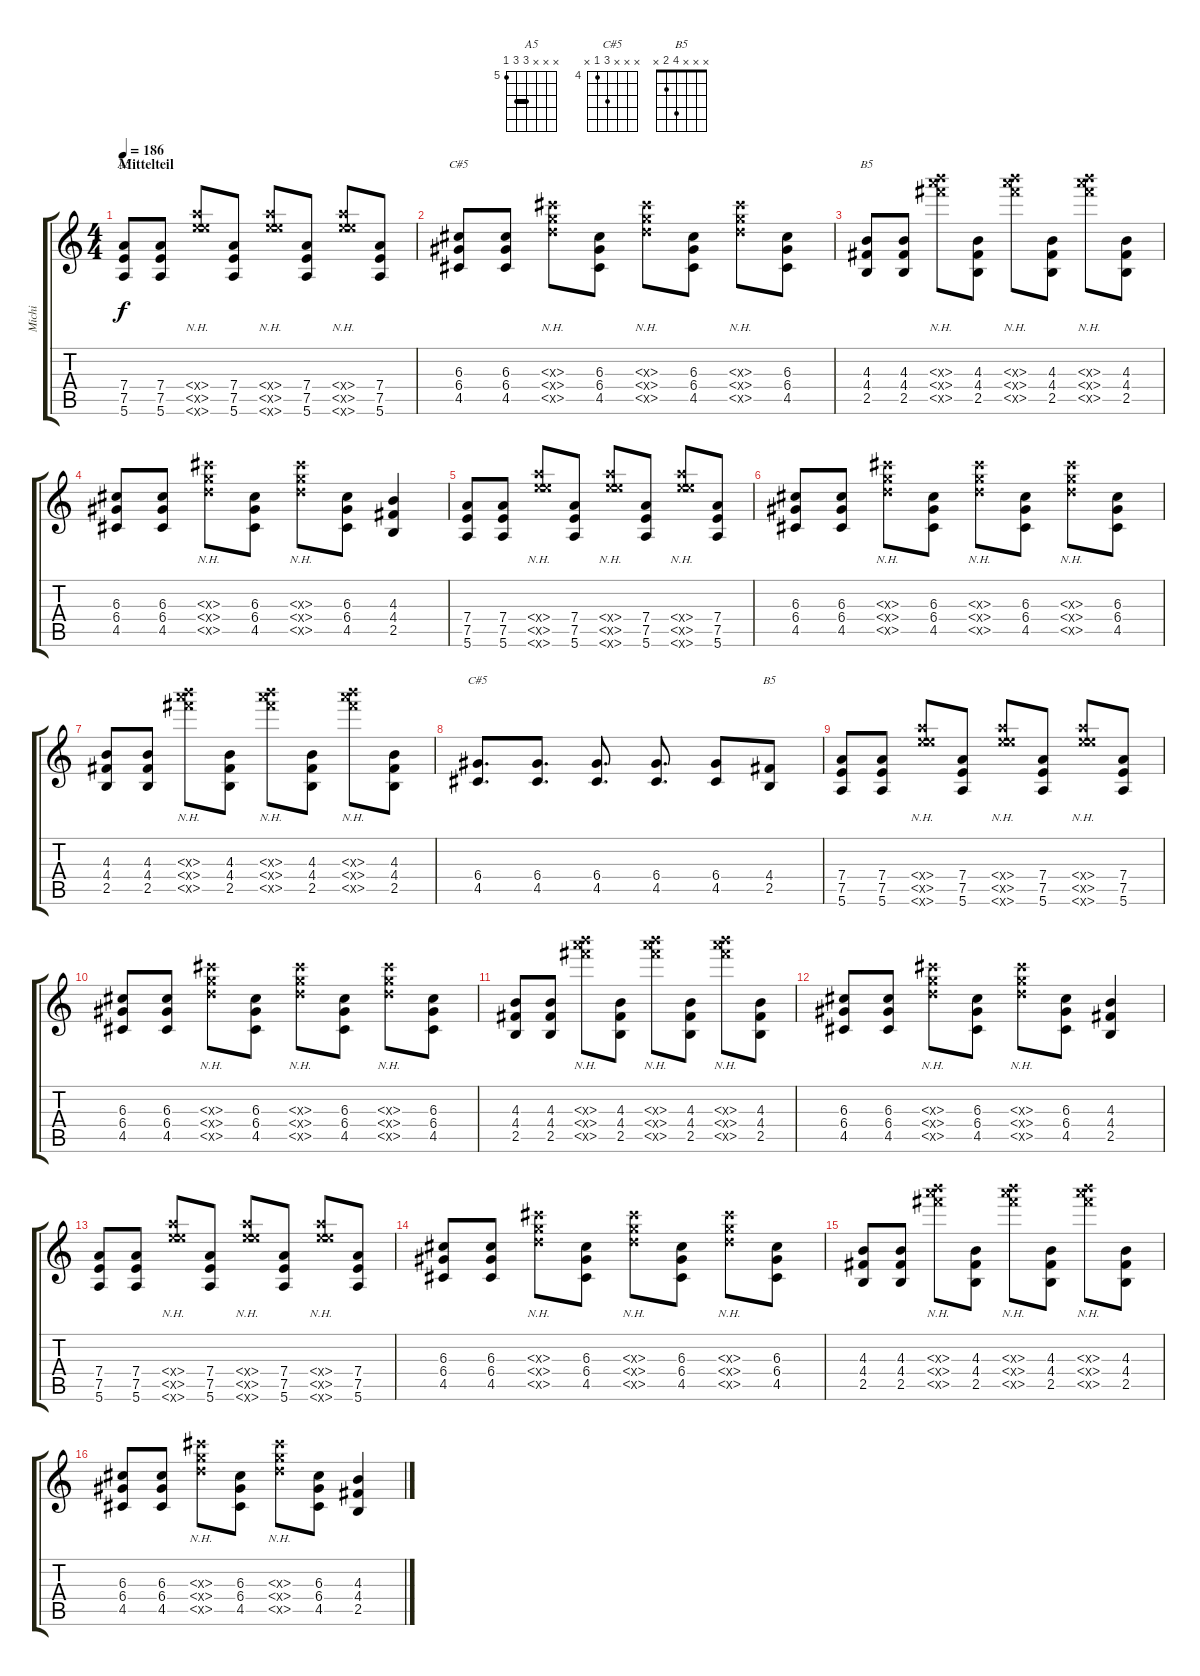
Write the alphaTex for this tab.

\track ("Michi" "Michi") {instrument overdrivenguitar}
\staff {score tabs}
\tuning (E4 B3 G3 D3 A2 E2) {hide}
\chord ("A5" x x x 7 7 5) {firstfret 5 barre 7}
\chord ("C#5" x x 6 6 4 x) {firstfret 4 barre 6}
\chord ("B5" x x 4 4 2 x) {barre 4}
\chord ("C#5" x x x 6 4 x) {firstfret 4}
\chord ("B5" x x x 4 2 x)
\ts (4 4)
\section ("" "Mittelteil")
\tempo 186
\clef g2
\ks c
(7.4 7.5 5.6).8{ch "A5" dy f} (7.4 7.5 5.6).8 (7.4{nh x} 7.5{nh x} 5.6{nh x}).8 (7.4 7.5 5.6).8 (7.4{nh x} 7.5{nh x} 5.6{nh x}).8 (7.4 7.5 5.6).8 (7.4{nh x} 7.5{nh x} 5.6{nh x}).8 (7.4 7.5 5.6).8 |
(6.3 6.4 4.5).8{ch "C#5"} (6.3 6.4 4.5).8 (6.3{nh x} 6.4{nh x} 4.5{nh x}).8 (6.3 6.4 4.5).8 (6.3{nh x} 6.4{nh x} 4.5{nh x}).8 (6.3 6.4 4.5).8 (6.3{nh x} 6.4{nh x} 4.5{nh x}).8 (6.3 6.4 4.5).8 |
(4.3 4.4 2.5).8{ch "B5"} (4.3 4.4 2.5).8 (4.3{nh x} 4.4{nh x} 2.5{nh x}).8 (4.3 4.4 2.5).8 (4.3{nh x} 4.4{nh x} 2.5{nh x}).8 (4.3 4.4 2.5).8 (4.3{nh x} 4.4{nh x} 2.5{nh x}).8 (4.3 4.4 2.5).8 |
(6.3 6.4 4.5).8 (6.3 6.4 4.5).8 (6.3{nh x} 6.4{nh x} 4.5{nh x}).8 (6.3 6.4 4.5).8 (6.3{nh x} 6.4{nh x} 4.5{nh x}).8 (6.3 6.4 4.5).8 (4.3 4.4 2.5).4 |
(7.4 7.5 5.6).8 (7.4 7.5 5.6).8 (7.4{nh x} 7.5{nh x} 5.6{nh x}).8 (7.4 7.5 5.6).8 (7.4{nh x} 7.5{nh x} 5.6{nh x}).8 (7.4 7.5 5.6).8 (7.4{nh x} 7.5{nh x} 5.6{nh x}).8 (7.4 7.5 5.6).8 |
(6.3 6.4 4.5).8 (6.3 6.4 4.5).8 (6.3{nh x} 6.4{nh x} 4.5{nh x}).8 (6.3 6.4 4.5).8 (6.3{nh x} 6.4{nh x} 4.5{nh x}).8 (6.3 6.4 4.5).8 (6.3{nh x} 6.4{nh x} 4.5{nh x}).8 (6.3 6.4 4.5).8 |
(4.3 4.4 2.5).8 (4.3 4.4 2.5).8 (4.3{nh x} 4.4{nh x} 2.5{nh x}).8 (4.3 4.4 2.5).8 (4.3{nh x} 4.4{nh x} 2.5{nh x}).8 (4.3 4.4 2.5).8 (4.3{nh x} 4.4{nh x} 2.5{nh x}).8 (4.3 4.4 2.5).8 |
(6.4 4.5).8{d ch "C#5"} (6.4 4.5).8{d} (6.4 4.5).8{d} (6.4 4.5).8{d} (6.4 4.5).8 (4.4 2.5).8{ch "B5"} |
(7.4 7.5 5.6).8 (7.4 7.5 5.6).8 (7.4{nh x} 7.5{nh x} 5.6{nh x}).8 (7.4 7.5 5.6).8 (7.4{nh x} 7.5{nh x} 5.6{nh x}).8 (7.4 7.5 5.6).8 (7.4{nh x} 7.5{nh x} 5.6{nh x}).8 (7.4 7.5 5.6).8 |
(6.3 6.4 4.5).8 (6.3 6.4 4.5).8 (6.3{nh x} 6.4{nh x} 4.5{nh x}).8 (6.3 6.4 4.5).8 (6.3{nh x} 6.4{nh x} 4.5{nh x}).8 (6.3 6.4 4.5).8 (6.3{nh x} 6.4{nh x} 4.5{nh x}).8 (6.3 6.4 4.5).8 |
(4.3 4.4 2.5).8 (4.3 4.4 2.5).8 (4.3{nh x} 4.4{nh x} 2.5{nh x}).8 (4.3 4.4 2.5).8 (4.3{nh x} 4.4{nh x} 2.5{nh x}).8 (4.3 4.4 2.5).8 (4.3{nh x} 4.4{nh x} 2.5{nh x}).8 (4.3 4.4 2.5).8 |
(6.3 6.4 4.5).8 (6.3 6.4 4.5).8 (6.3{nh x} 6.4{nh x} 4.5{nh x}).8 (6.3 6.4 4.5).8 (6.3{nh x} 6.4{nh x} 4.5{nh x}).8 (6.3 6.4 4.5).8 (4.3 4.4 2.5).4 |
(7.4 7.5 5.6).8 (7.4 7.5 5.6).8 (7.4{nh x} 7.5{nh x} 5.6{nh x}).8 (7.4 7.5 5.6).8 (7.4{nh x} 7.5{nh x} 5.6{nh x}).8 (7.4 7.5 5.6).8 (7.4{nh x} 7.5{nh x} 5.6{nh x}).8 (7.4 7.5 5.6).8 |
(6.3 6.4 4.5).8 (6.3 6.4 4.5).8 (6.3{nh x} 6.4{nh x} 4.5{nh x}).8 (6.3 6.4 4.5).8 (6.3{nh x} 6.4{nh x} 4.5{nh x}).8 (6.3 6.4 4.5).8 (6.3{nh x} 6.4{nh x} 4.5{nh x}).8 (6.3 6.4 4.5).8 |
(4.3 4.4 2.5).8 (4.3 4.4 2.5).8 (4.3{nh x} 4.4{nh x} 2.5{nh x}).8 (4.3 4.4 2.5).8 (4.3{nh x} 4.4{nh x} 2.5{nh x}).8 (4.3 4.4 2.5).8 (4.3{nh x} 4.4{nh x} 2.5{nh x}).8 (4.3 4.4 2.5).8 |
(6.3 6.4 4.5).8 (6.3 6.4 4.5).8 (6.3{nh x} 6.4{nh x} 4.5{nh x}).8 (6.3 6.4 4.5).8 (6.3{nh x} 6.4{nh x} 4.5{nh x}).8 (6.3 6.4 4.5).8 (4.3 4.4 2.5).4
